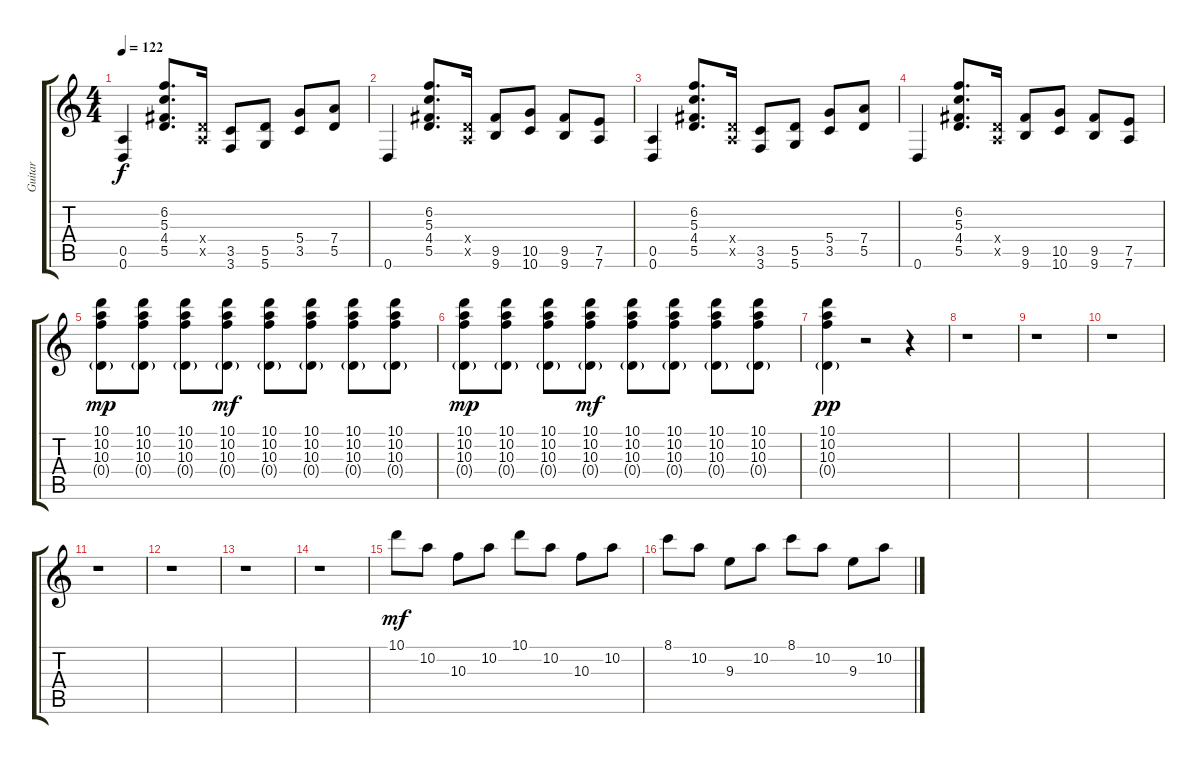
\track ("Guitar" "Guitar") {instrument overdrivenguitar}
\staff {score tabs}
\tuning (E4 B3 G3 D3 A2 D2) {hide}
\ts (4 4)
\tempo 122
\clef g2
\ks c
(0.5 0.6).4{dy f} (6.2 5.3 4.4 5.5).8{d} (0.4{x} 0.5{x}).16 (3.5 3.6).8 (5.5 5.6).8 (5.4 3.5).8 (7.4 5.5).8 |
0.6.4 (6.2 5.3 4.4 5.5).8{d} (0.4{x} 0.5{x}).16 (9.5 9.6).8 (10.5 10.6).8 (9.5 9.6).8 (7.5 7.6).8 |
(0.5 0.6).4 (6.2 5.3 4.4 5.5).8{d} (0.4{x} 0.5{x}).16 (3.5 3.6).8 (5.5 5.6).8 (5.4 3.5).8 (7.4 5.5).8 |
0.6.4 (6.2 5.3 4.4 5.5).8{d} (0.4{x} 0.5{x}).16 (9.5 9.6).8 (10.5 10.6).8 (9.5 9.6).8 (7.5 7.6).8 |
(10.1 10.2 10.3 0.4{g}).8{dy mp volume 10} (10.1 10.2 10.3 0.4{g}).8 (10.1 10.2 10.3 0.4{g}).8 (10.1 10.2 10.3 0.4{g}).8{dy mf} (10.1 10.2 10.3 0.4{g}).8 (10.1 10.2 10.3 0.4{g}).8 (10.1 10.2 10.3 0.4{g}).8 (10.1 10.2 10.3 0.4{g}).8 |
(10.1 10.2 10.3 0.4{g}).8{dy mp} (10.1 10.2 10.3 0.4{g}).8 (10.1 10.2 10.3 0.4{g}).8 (10.1 10.2 10.3 0.4{g}).8{dy mf} (10.1 10.2 10.3 0.4{g}).8 (10.1 10.2 10.3 0.4{g}).8 (10.1 10.2 10.3 0.4{g}).8 (10.1 10.2 10.3 0.4{g}).8 |
(10.1 10.2 10.3 0.4{g}).4{dy pp} r.2 r.4 |
r.1 |
r.1 |
r.1 |
r.1 |
r.1 |
r.1 |
r.1 |
10.1.8{dy mf volume 9 instrument overdrivenguitar} 10.2.8 10.3.8 10.2.8 10.1.8 10.2.8 10.3.8 10.2.8 |
8.1.8 10.2.8 9.3.8 10.2.8 8.1.8 10.2.8 9.3.8 10.2.8
